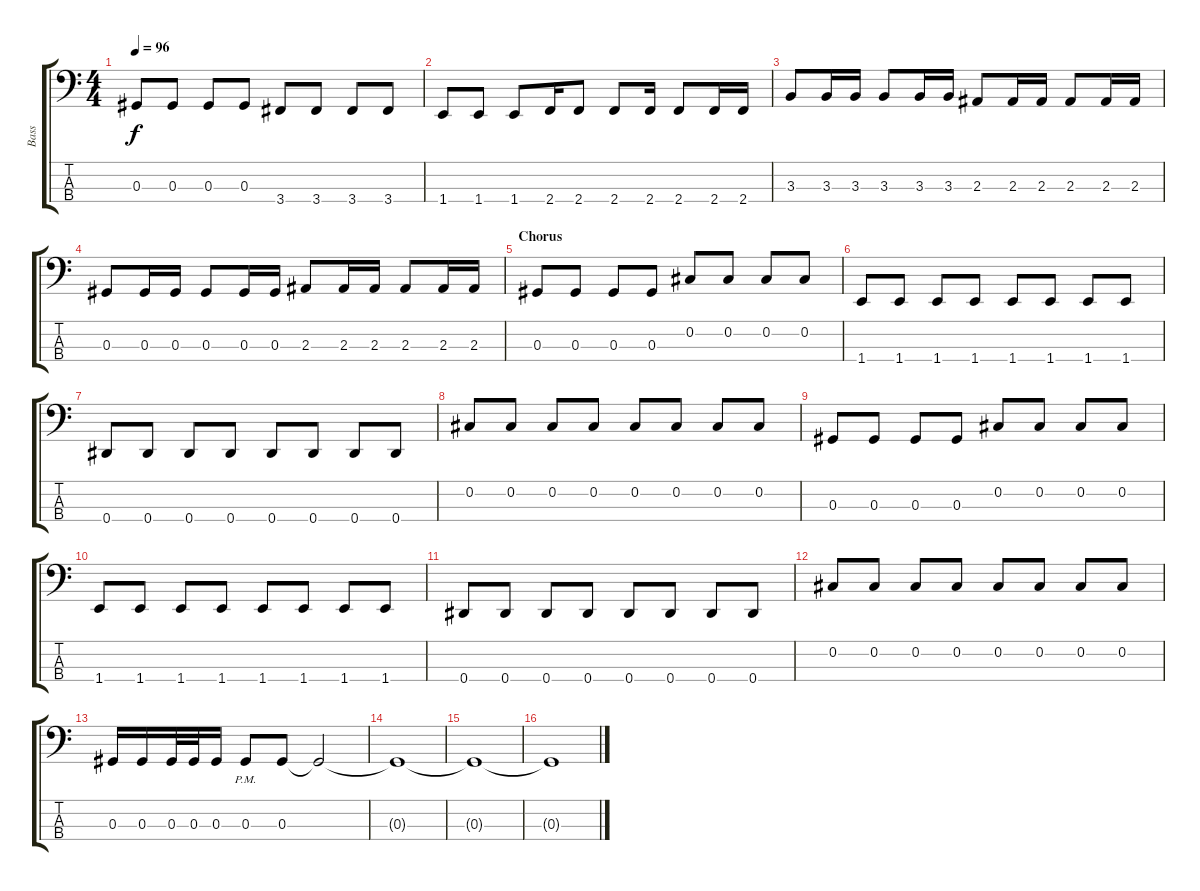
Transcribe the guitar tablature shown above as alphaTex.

\track ("Bass" "Bass") {instrument electricbassfinger}
\staff {score tabs}
\tuning (Gb2 Db2 Ab1 Eb1) {hide}
\ts (4 4)
\tempo 96
\clef f4
\ks c
0.3.8{dy f} 0.3.8 0.3.8 0.3.8 3.4.8 3.4.8 3.4.8 3.4.8 |
1.4.8 1.4.8 1.4.8 2.4.16 2.4.8 2.4.8 2.4.16 2.4.8 2.4.16 2.4.16 |
3.3.8 3.3.16 3.3.16 3.3.8 3.3.16 3.3.16 2.3.8 2.3.16 2.3.16 2.3.8 2.3.16 2.3.16 |
0.3.8 0.3.16 0.3.16 0.3.8 0.3.16 0.3.16 2.3.8 2.3.16 2.3.16 2.3.8 2.3.16 2.3.16 |
\section ("" "Chorus")
0.3.8 0.3.8 0.3.8 0.3.8 0.2.8 0.2.8 0.2.8 0.2.8 |
1.4.8 1.4.8 1.4.8 1.4.8 1.4.8 1.4.8 1.4.8 1.4.8 |
0.4.8 0.4.8 0.4.8 0.4.8 0.4.8 0.4.8 0.4.8 0.4.8 |
0.2.8 0.2.8 0.2.8 0.2.8 0.2.8 0.2.8 0.2.8 0.2.8 |
0.3.8 0.3.8 0.3.8 0.3.8 0.2.8 0.2.8 0.2.8 0.2.8 |
1.4.8 1.4.8 1.4.8 1.4.8 1.4.8 1.4.8 1.4.8 1.4.8 |
0.4.8 0.4.8 0.4.8 0.4.8 0.4.8 0.4.8 0.4.8 0.4.8 |
0.2.8 0.2.8 0.2.8 0.2.8 0.2.8 0.2.8 0.2.8 0.2.8 |
\section ("" "")
0.3.16 0.3.16 0.3.32 0.3.32 0.3.16 0.3{pm}.8 0.3.8 0.3{t}.2 |
0.3{t}.1{volume 0} |
0.3{t}.1 |
0.3{t}.1
